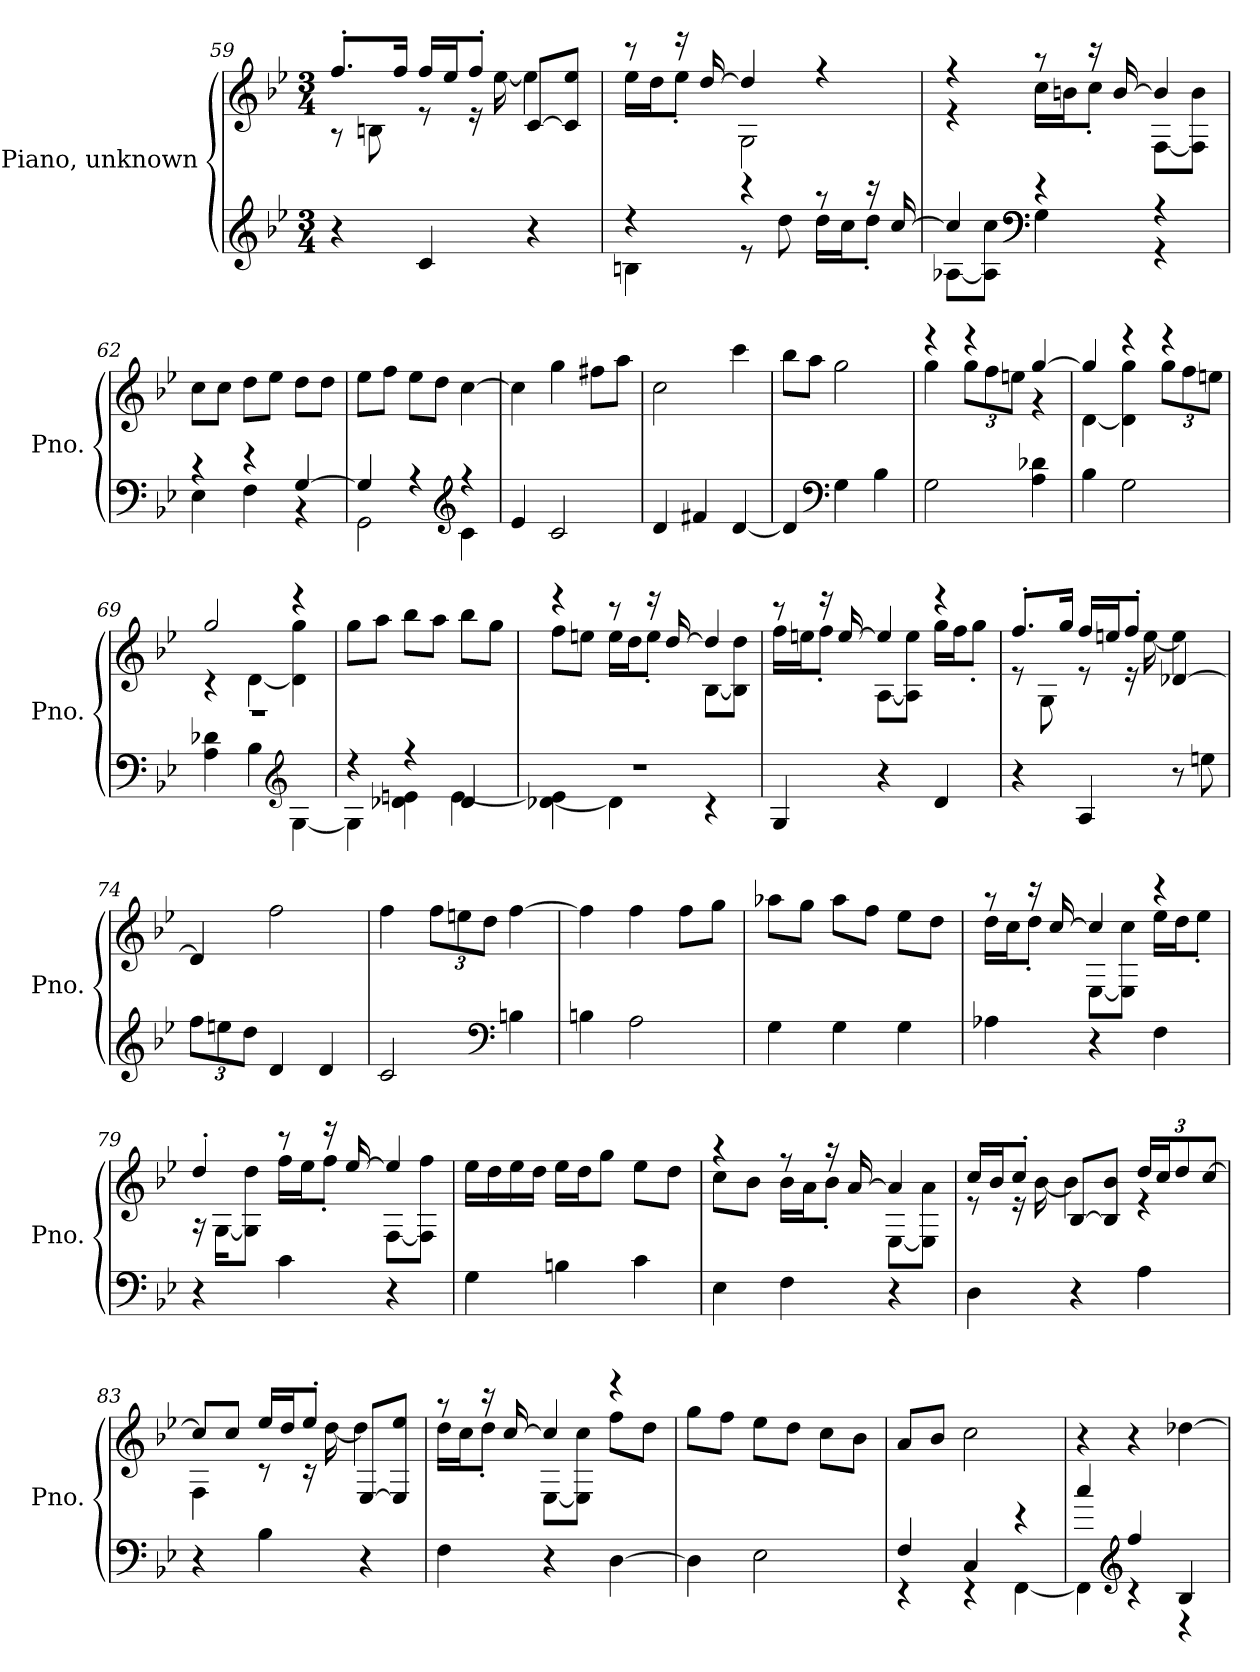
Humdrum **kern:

**kern	**kern
*part1	*part1
*staff2	*staff1
*I"Piano, unknown	*
*I'Pno.	*
*clefG2	*clefG2
*k[b-e-]	*k[b-e-]
*M3/4	*M3/4
=59	=59
*	*^
4r	8.ff'/L	8r
.	.	8Bn\
.	16ff/Jk	.
4c/	16ff/LL	8r
.	16ee-/J	.
.	8ff'/J	16r
.	.	[16ee-\
4r	[8c/L	4ee-\]
.	8c/] 8ee-/J	.
=60	=60	=60
*^	*	*
4r	4Bn\	8r	16ee-\LL
.	.	.	16dd\J
.	.	16r	8ee-'\J
.	.	[16dd/	.
4r	8r	4dd/]	2G\
.	8dd\	.	.
8r	16dd\LL	4r	.
.	16cc\J	.	.
16r	8dd'\J	.	.
[16cc/	.	.	.
!!LO:PB:g=z	!!
=61	=61	=61	=61
4cc/]	[8A-X\L	4r	4r
.	8A-\] 8cc\J	.	.
*clefF4	*	*	*
4r	4G\	8r	16cc\LL
.	.	.	16bn\J
.	.	16r	8cc'\J
.	.	[16b/	.
4r	4r	4b/]	[8F\L
.	.	.	8F\] 8b\J
*	*	*v	*v
=62	=62	=62
4r	4E-\	8cc\L
.	.	8cc\J
4r	4F\	8dd\L
.	.	8ee-\J
[4G/	4r	8dd\L
.	.	8dd\J
=63	=63	=63
4G/]	2GG\	8ee-\L
.	.	8ff\J
4r	.	8ee-\L
.	.	8dd\J
*clefG2	*	*
4r	4c\	[4cc\
*v	*v	*
=64	=64
4e-/	4cc\]
2c/	4gg\
.	8ff#X\L
.	8aa\J
=65	=65
4d/	2cc\
4f#X/	.
[4d/	4ccc\
=66	=66
4d/]	8bb-\L
.	8aa\J
*clefF4	*
4G\	2gg\
4B-\	.
!!LO:LB:g=z
=67	=67
*	*^
2G\	4r	4gg\
*	*	*Xbrackettup
.	4r	12gg\L
.	.	12ff\
.	.	12een\J
4A\ 4d-X\	[4gg/	4r
=68	=68	=68
4B-\	4gg/]	[4d\
2G\	4r	4d\] 4gg\
.	4r	12gg\L
.	.	12ff\
.	.	12een\J
=69	=69	=69
*^	*	*
2.r	4A\ 4d-X\	2gg/	4r
.	4B-\	.	[4d\
*clefG2	*	*	*
.	[4G\	4r	4d\] 4gg\
*	*	*v	*v
=70	=70	=70
4r	4G\]	8gg\L
.	.	8aa\J
4r	4d-X\ 4en\	8bb-\L
.	.	8aa\J
4d-/	[4e\	8bb-\L
.	.	8gg\J
=71	=71	=71
*	*	*^
2.r	[4d-X\ 4e\]	4r	8ff\L
.	.	.	8een\J
.	4d-\]	8r	16ee\LL
.	.	.	16dd\J
.	.	16r	8ee'\J
.	.	[16dd/	.
.	4r	4dd/]	[8B-\L
.	.	.	8B-\] 8dd\J
*v	*v	*	*
!!LO:LB:g=z	!!
=72	=72	=72
4G/	8r	16ff\LL
.	.	16een\J
.	16r	8ff'\J
.	[16ee/	.
4r	4ee/]	[8A\L
.	.	8A\] 8ee\J
4d/	4r	16gg\LL
.	.	16ff\J
.	.	8gg'\J
=73	=73	=73
4r	8.ff'/L	8r
.	.	8G\
.	16gg/Jk	.
4A/	16ff/LL	8r
.	16een/J	.
.	8ff'/J	16r
.	.	[16ee\
8r	[4d-X/	4ee\]
8een\	.	.
*	*v	*v
=74	=74
*Xbrackettup	*
12ff\L	4d-/]
12een\	.
12dd\J	.
4d/	2ff\
4d/	.
=75	=75
2c/	4ff\
.	12ff\L
.	12een\
.	12dd\J
*clefF4	*
4Bn\	[4ff\
=76	=76
4Bn\	4ff\]
2A\	4ff\
.	8ff\L
.	8gg\J
!!LO:LB:g=z
=77	=77
4G\	8aa-X\L
.	8gg\J
4G\	8aa-\L
.	8ff\J
4G\	8ee-\L
.	8dd\J
=78	=78
*	*^
4A-X\	8r	16dd\LL
.	.	16cc\J
.	16r	8dd'\J
.	[16cc/	.
4r	4cc/]	[8E-\L
.	.	8E-\] 8cc\J
4F\	4r	16ee-\LL
.	.	16dd\J
.	.	8ee-'\J
=79	=79	=79
4r	4dd'/	16r
.	.	[16G\KL
.	.	8G\] 8dd\J
4c\	8r	16ff\LL
.	.	16ee-\J
.	16r	8ff'\J
.	[16ee-/	.
4r	4ee-/]	[8F\L
.	.	8F\] 8ff\J
*	*v	*v
=80	=80
4G\	16ee-\LL
.	16dd\
.	16ee-\
.	16dd\JJ
4Bn\	16ee-\LL
.	16dd\J
.	8gg\J
4c\	8ee-\L
.	8dd\J
!!LO:LB:g=z
=81	=81
*	*^
4E-\	4r	8cc\L
.	.	8b-\J
4F\	8r	16b-\LL
.	.	16a\J
.	16r	8b-'\J
.	[16a/	.
4r	4a/]	[8E-\L
.	.	8E-\] 8a\J
=82	=82	=82
4D\	16cc/LL	8r
.	16b-/J	.
.	8cc'/J	16r
.	.	[16b-\
4r	[8B-/L	4b-\]
.	8B-/] 8b-/J	.
4A\	24dd/LL	4r
.	24cc/J	.
.	12dd/	.
.	[12cc/J	.
=83	=83	=83
4r	8cc/L]	4F\
.	8cc/J	.
4B-\	16ee-/LL	8r
.	16dd/J	.
.	8ee-'/J	16r
.	.	[16dd\
4r	[8E-/L	4dd\]
.	8E-/] 8ee-/J	.
=84	=84	=84
4F\	8r	16dd\LL
.	.	16cc\J
.	16r	8dd'\J
.	[16cc/	.
4r	4cc/]	[8E-\L
.	.	8E-\] 8cc\J
[4D\	4r	8ff\L
.	.	8dd\J
*	*v	*v
!!LO:LB:g=z
=85	=85
4D\]	8gg\L
.	8ff\J
2E-\	8ee-\L
.	8dd\J
.	8cc\L
.	8b-\J
=86	=86
*^	*
4F/	4r	8a/L
.	.	8b-/J
4C/	4r	2cc\
4r	[4FF\	.
=87	=87	=87
4cc/	4FF\]	4r
*clefG2	*	*
4ff/	4r	4r
4B-/	4r	[4dd-X\
*v	*v	*
=	=
*-	*-
